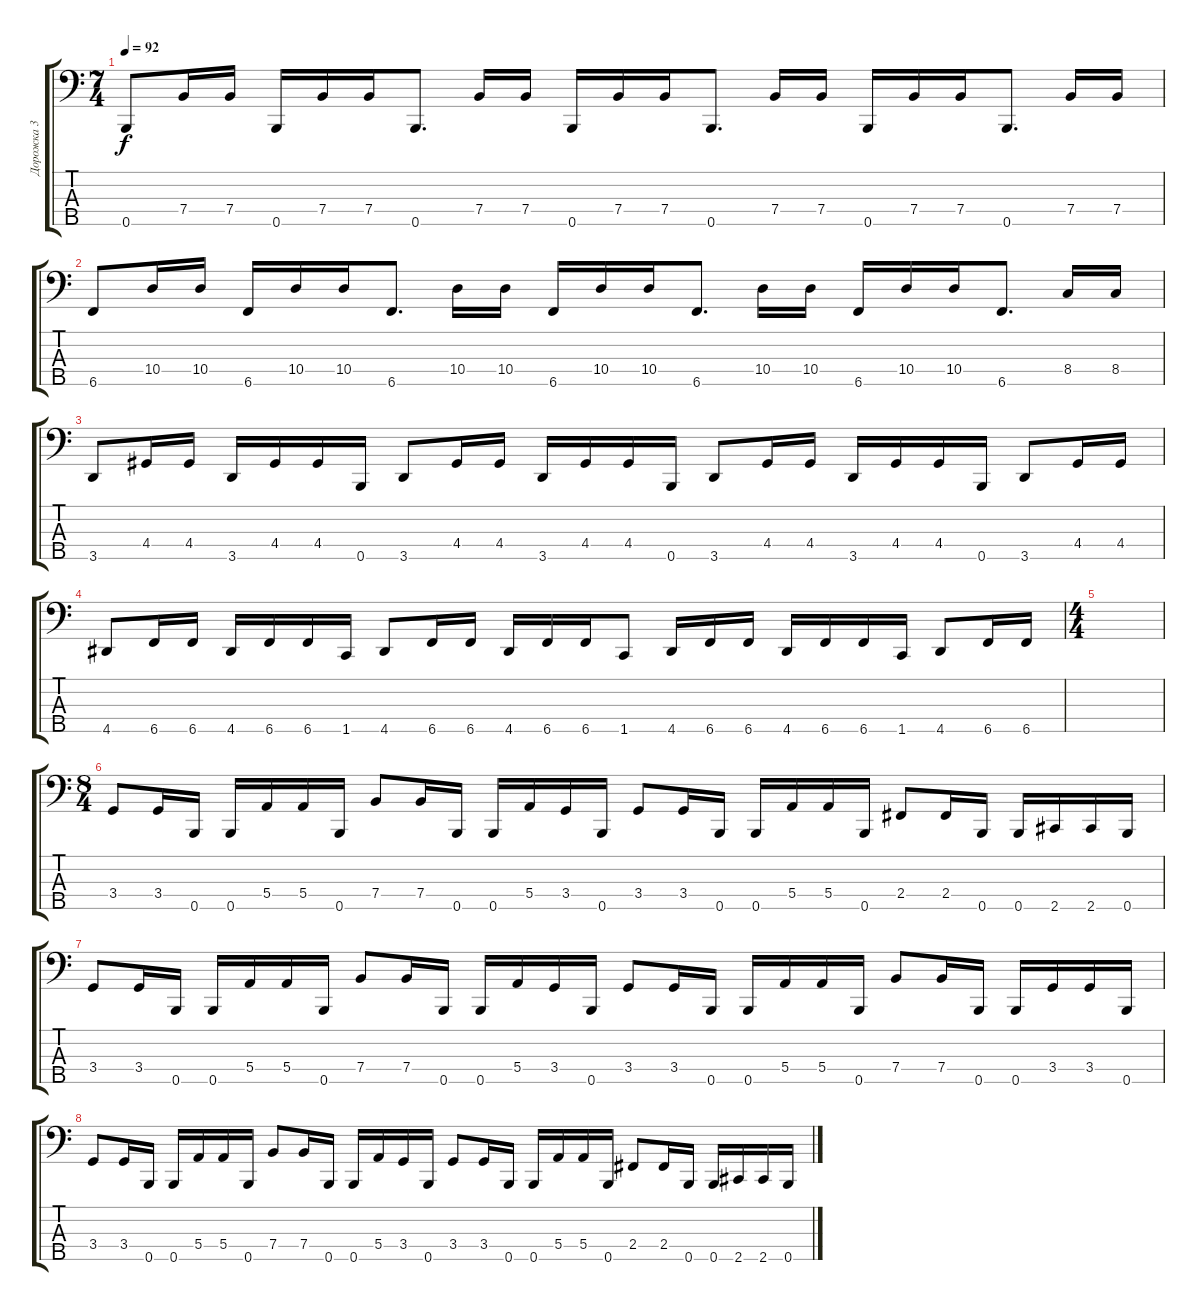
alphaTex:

\track ("Дорожка 3" "Дорожка 3") {instrument electricbasspick}
\staff {score tabs}
\tuning (G2 D2 A1 E1 B0) {hide}
\ts (7 4)
\tempo 92
\clef f4
\ks c
0.5.8{dy f} 7.4.16 7.4.16 0.5.16 7.4.16 7.4.16 0.5.8{d} 7.4.16 7.4.16 0.5.16 7.4.16 7.4.16 0.5.8{d} 7.4.16 7.4.16 0.5.16 7.4.16 7.4.16 0.5.8{d} 7.4.16 7.4.16 |
6.5.8 10.4.16 10.4.16 6.5.16 10.4.16 10.4.16 6.5.8{d} 10.4.16 10.4.16 6.5.16 10.4.16 10.4.16 6.5.8{d} 10.4.16 10.4.16 6.5.16 10.4.16 10.4.16 6.5.8{d} 8.4.16 8.4.16 |
3.5.8 4.4.16 4.4.16 3.5.16 4.4.16 4.4.16 0.5.16 3.5.8 4.4.16 4.4.16 3.5.16 4.4.16 4.4.16 0.5.16 3.5.8 4.4.16 4.4.16 3.5.16 4.4.16 4.4.16 0.5.16 3.5.8 4.4.16 4.4.16 |
4.5.8 6.5.16 6.5.16 4.5.16 6.5.16 6.5.16 1.5.16 4.5.8 6.5.16 6.5.16 4.5.16 6.5.16 6.5.16 1.5.8 4.5.16 6.5.16 6.5.16 4.5.16 6.5.16 6.5.16 1.5.16 4.5.8 6.5.16 6.5.16 |
\ts (4 4)
|
\ts (8 4)
3.4.8 3.4.16 0.5.16 0.5.16 5.4.16 5.4.16 0.5.16 7.4.8 7.4.16 0.5.16 0.5.16 5.4.16 3.4.16 0.5.16 3.4.8 3.4.16 0.5.16 0.5.16 5.4.16 5.4.16 0.5.16 2.4.8 2.4.16 0.5.16 0.5.16 2.5.16 2.5.16 0.5.16 |
3.4.8 3.4.16 0.5.16 0.5.16 5.4.16 5.4.16 0.5.16 7.4.8 7.4.16 0.5.16 0.5.16 5.4.16 3.4.16 0.5.16 3.4.8 3.4.16 0.5.16 0.5.16 5.4.16 5.4.16 0.5.16 7.4.8 7.4.16 0.5.16 0.5.16 3.4.16 3.4.16 0.5.16 |
3.4.8 3.4.16 0.5.16 0.5.16 5.4.16 5.4.16 0.5.16 7.4.8 7.4.16 0.5.16 0.5.16 5.4.16 3.4.16 0.5.16 3.4.8 3.4.16 0.5.16 0.5.16 5.4.16 5.4.16 0.5.16 2.4.8 2.4.16 0.5.16 0.5.16 2.5.16 2.5.16 0.5.16
